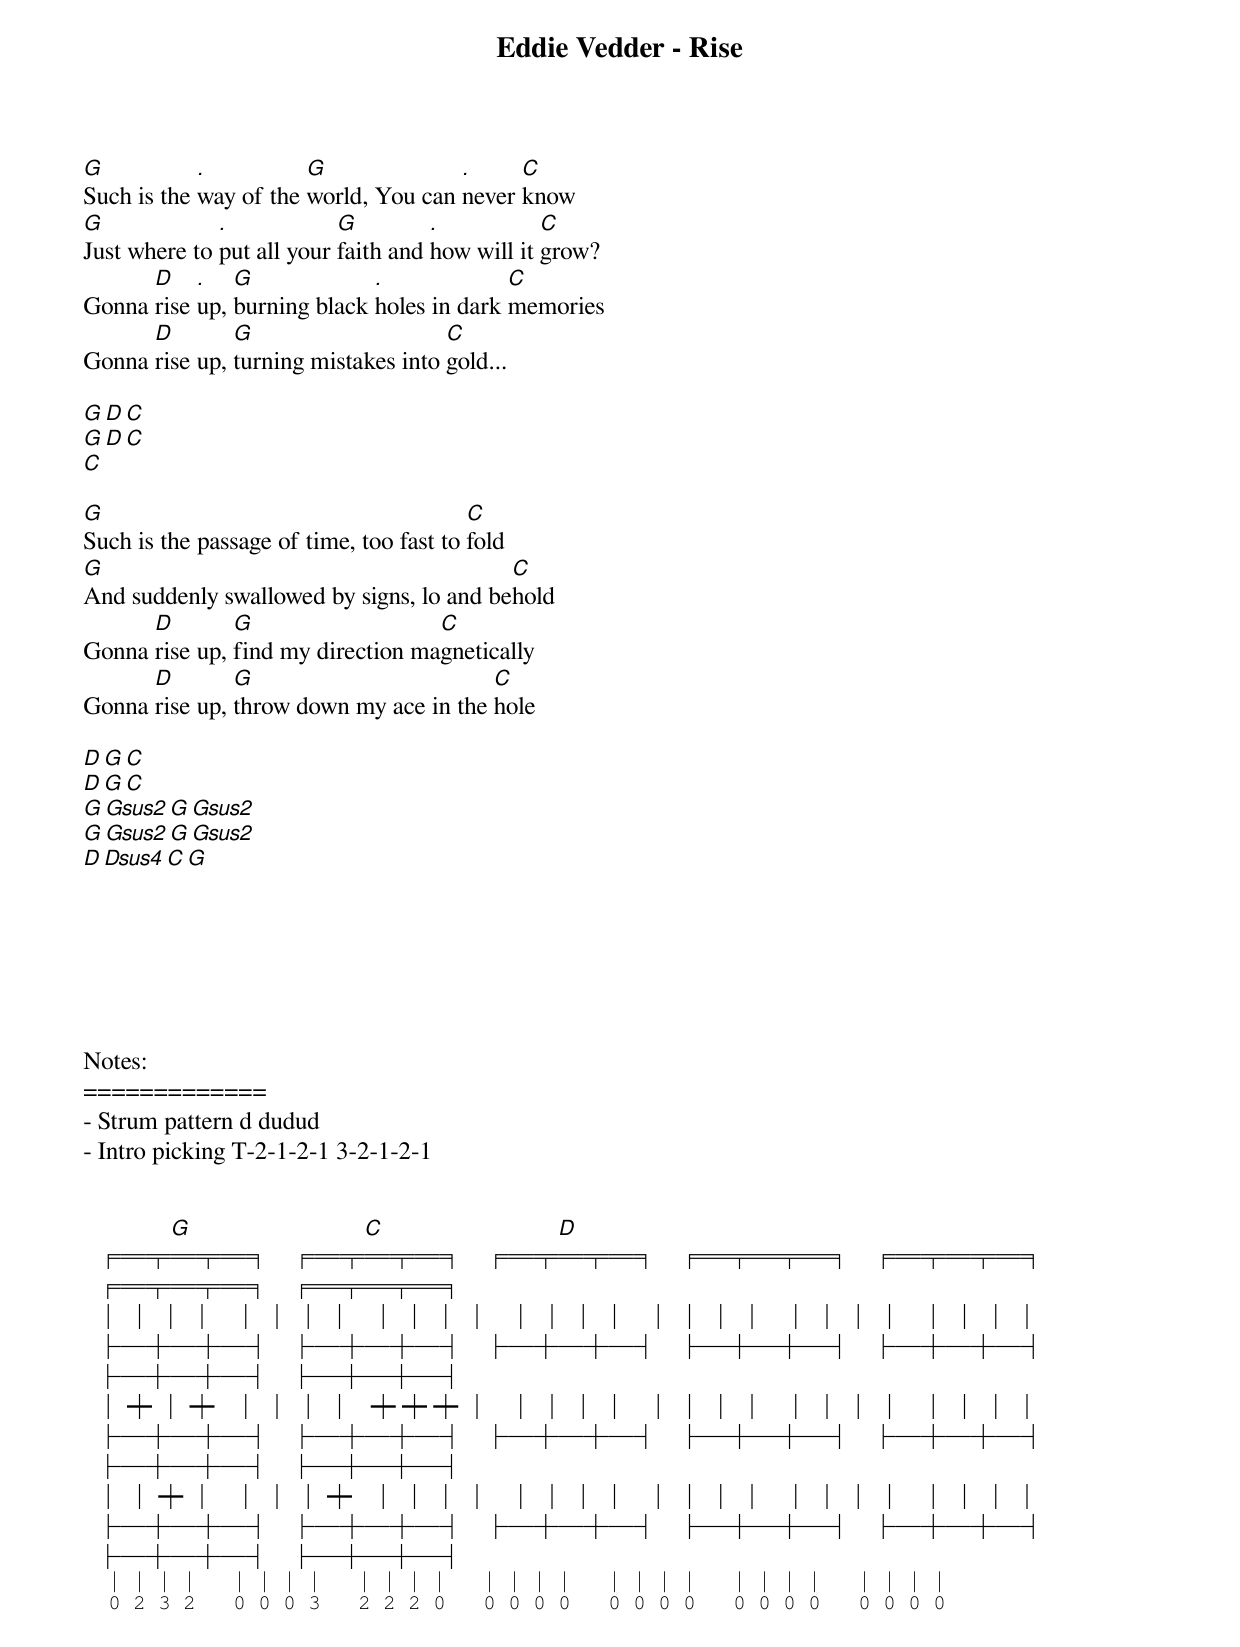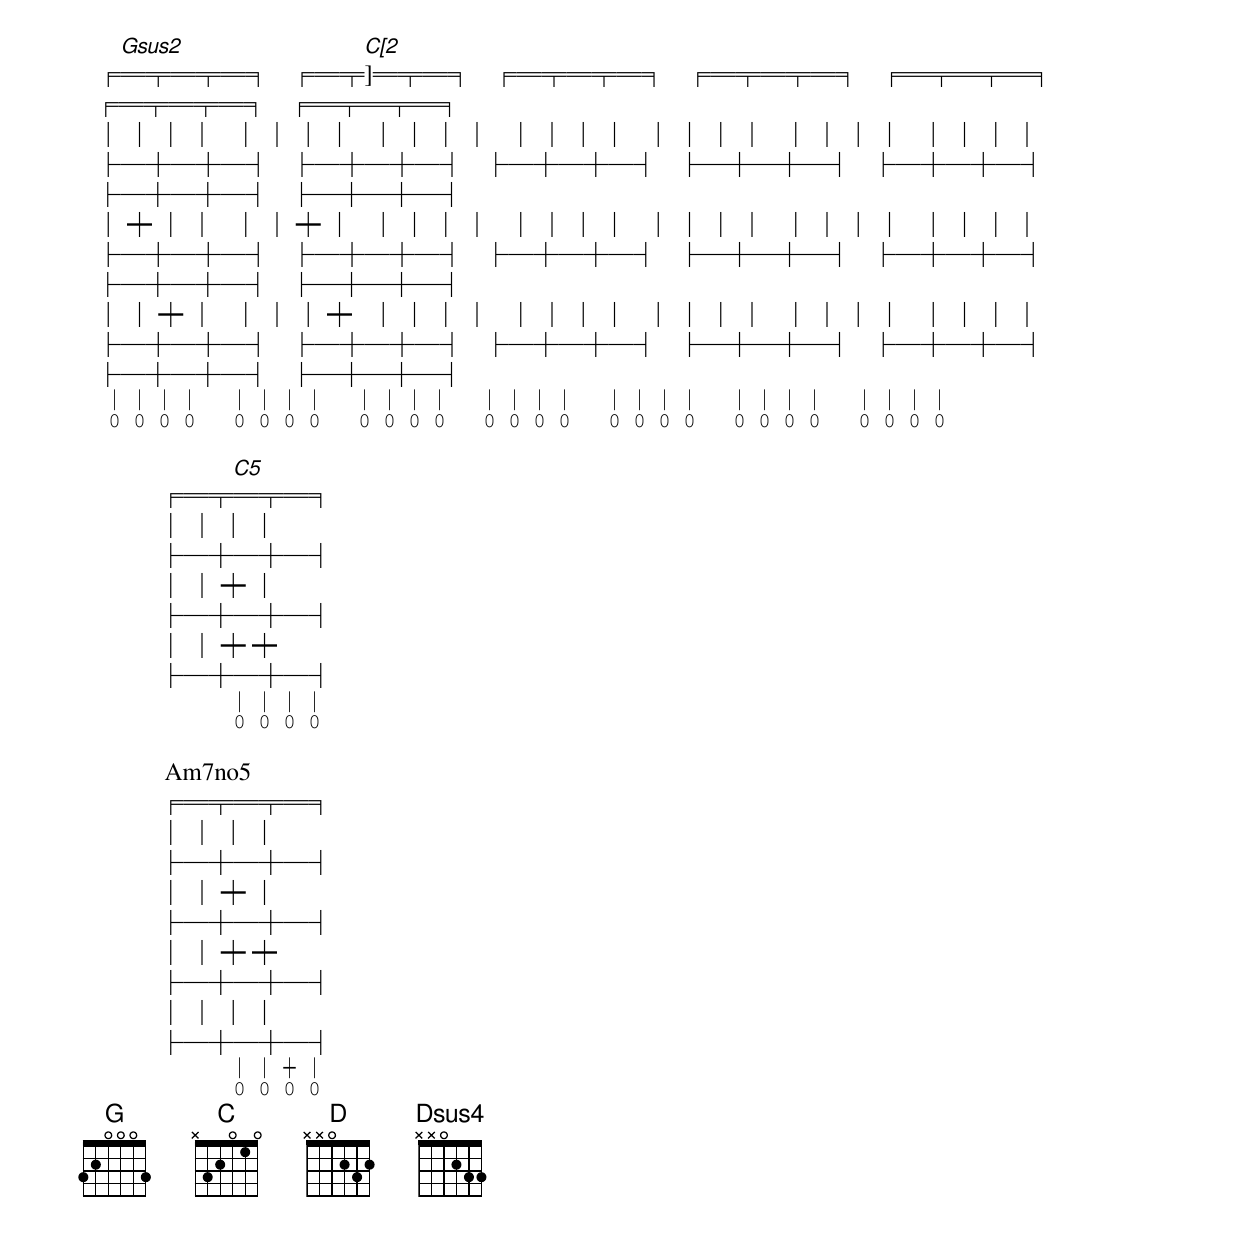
Eddie Vedder - Rise

G           .          G              .     C
Such is the way of the world, You can never know
G             .            G         .           C
Just where to put all your faith and how will it grow?
      D    .   G             .             C
Gonna rise up, burning black holes in dark memories
      D        G                     C
Gonna rise up, turning mistakes into gold...

G D C
G D C
C

G                                        C
Such is the passage of time, too fast to fold
G                                         C
And suddenly swallowed by signs, lo and behold
      D        G                   C
Gonna rise up, find my direction magnetically
      D        G                        C
Gonna rise up, throw down my ace in the hole

D G C
D G C
G Gsus2 G Gsus2
G Gsus2 G Gsus2
D Dsus4 C G







Notes:
=============
- Strum pattern d dudud
- Intro picking T-2-1-2-1 3-2-1-2-1


     G         C         D
  ╒═╤═╤═╕   ╒═╤═╤═╕   ╒═╤═╤═╕   ╒═╤═╤═╕   ╒═╤═╤═╕   ╒═╤═╤═╕   ╒═╤═╤═╕
  │ │ │ │   │ │ │ │   │ │ │ │   │ │ │ │   │ │ │ │   │ │ │ │   │ │ │ │
  ├─┼─┼─┤   ├─┼─┼─┤   ├─┼─┼─┤   ├─┼─┼─┤   ├─┼─┼─┤   ├─┼─┼─┤   ├─┼─┼─┤
  │ ┿ │ ┿   │ │ │ │   ┿ ┿ ┿ │   │ │ │ │   │ │ │ │   │ │ │ │   │ │ │ │
  ├─┼─┼─┤   ├─┼─┼─┤   ├─┼─┼─┤   ├─┼─┼─┤   ├─┼─┼─┤   ├─┼─┼─┤   ├─┼─┼─┤
  │ │ ┿ │   │ │ │ ┿   │ │ │ │   │ │ │ │   │ │ │ │   │ │ │ │   │ │ │ │
  ├─┼─┼─┤   ├─┼─┼─┤   ├─┼─┼─┤   ├─┼─┼─┤   ├─┼─┼─┤   ├─┼─┼─┤   ├─┼─┼─┤
  │ │ │ │   │ │ │ │   │ │ │ │   │ │ │ │   │ │ │ │   │ │ │ │   │ │ │ │
  0 2 3 2   0 0 0 3   2 2 2 0   0 0 0 0   0 0 0 0   0 0 0 0   0 0 0 0

   Gsus2       C[2]
  ╒═╤═╤═╕   ╒═╤═╤═╕   ╒═╤═╤═╕   ╒═╤═╤═╕   ╒═╤═╤═╕   ╒═╤═╤═╕   ╒═╤═╤═╕
  │ │ │ │   │ │ │ │   │ │ │ │   │ │ │ │   │ │ │ │   │ │ │ │   │ │ │ │
  ├─┼─┼─┤   ├─┼─┼─┤   ├─┼─┼─┤   ├─┼─┼─┤   ├─┼─┼─┤   ├─┼─┼─┤   ├─┼─┼─┤
  │ ┿ │ │   │ │ ┿ │   │ │ │ │   │ │ │ │   │ │ │ │   │ │ │ │   │ │ │ │
  ├─┼─┼─┤   ├─┼─┼─┤   ├─┼─┼─┤   ├─┼─┼─┤   ├─┼─┼─┤   ├─┼─┼─┤   ├─┼─┼─┤
  │ │ ┿ │   │ │ │ ┿   │ │ │ │   │ │ │ │   │ │ │ │   │ │ │ │   │ │ │ │
  ├─┼─┼─┤   ├─┼─┼─┤   ├─┼─┼─┤   ├─┼─┼─┤   ├─┼─┼─┤   ├─┼─┼─┤   ├─┼─┼─┤
  │ │ │ │   │ │ │ │   │ │ │ │   │ │ │ │   │ │ │ │   │ │ │ │   │ │ │ │
  0 0 0 0   0 0 0 0   0 0 0 0   0 0 0 0   0 0 0 0   0 0 0 0   0 0 0 0

               C5
            ╒═╤═╤═╕
            │ │ │ │
            ├─┼─┼─┤
            │ │ ┿ │
            ├─┼─┼─┤
            │ │ ┿ ┿
            ├─┼─┼─┤
            │ │ │ │
            0 0 0 0

             Am7no5
            ╒═╤═╤═╕
            │ │ │ │
            ├─┼─┼─┤
            │ │ ┿ │
            ├─┼─┼─┤
            │ │ ┿ ┿
            ├─┼─┼─┤
            │ │ │ │
            ├─┼─┼─┤
            │ │ ┿ │
            0 0 0 0
